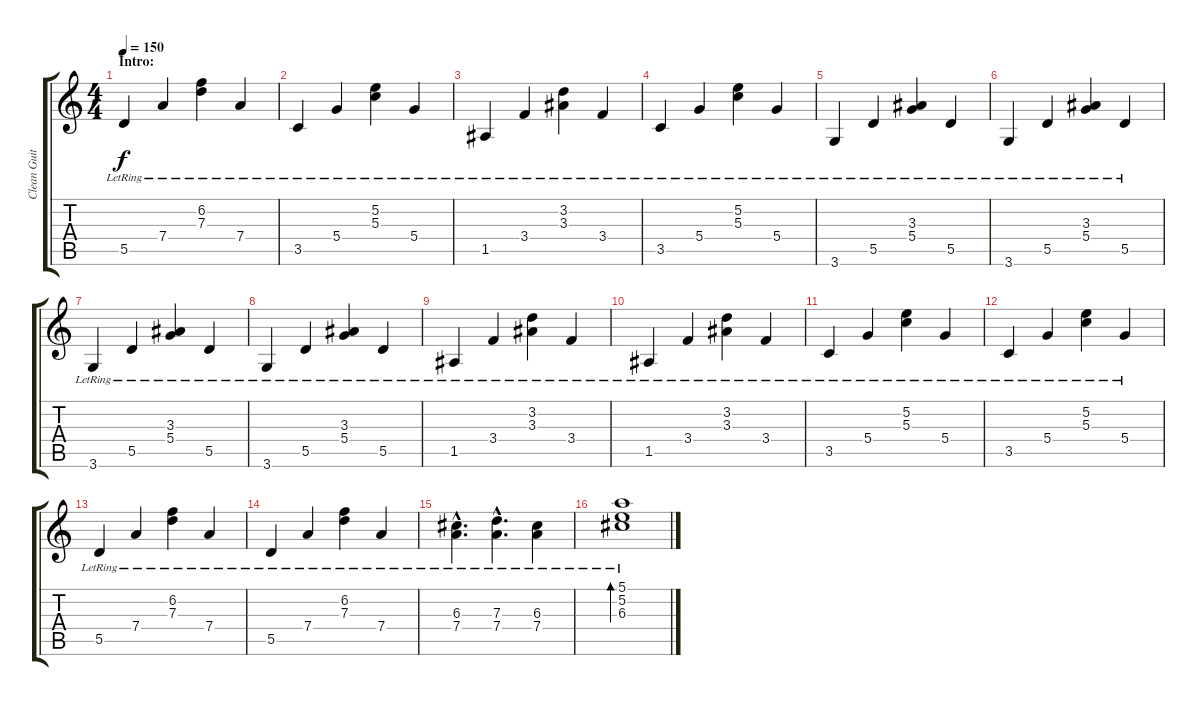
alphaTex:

\track ("Clean Guitar" "Clean Guit") {instrument electricguitarclean}
\staff {score tabs}
\tuning (E4 B3 G3 D3 A2 E2) {hide}
\ts (4 4)
\section ("" "Intro:")
\tempo 150
\clef g2
\ks c
5.5{lr}.4{dy f instrument electricguitarclean} 7.4{lr}.4 (6.2{lr} 7.3{lr}).4 7.4{lr}.4 |
3.5{lr}.4 5.4{lr}.4 (5.2{lr} 5.3{lr}).4 5.4{lr}.4 |
1.5{lr}.4 3.4{lr}.4 (3.2{lr} 3.3{lr}).4 3.4{lr}.4 |
3.5{lr}.4 5.4{lr}.4 (5.2{lr} 5.3{lr}).4 5.4{lr}.4 |
3.6{lr}.4 5.5{lr}.4 (3.3{lr} 5.4{lr}).4 5.5{lr}.4 |
3.6{lr}.4 5.5{lr}.4 (3.3{lr} 5.4{lr}).4 5.5{lr}.4 |
3.6{lr}.4 5.5{lr}.4 (3.3{lr} 5.4{lr}).4 5.5{lr}.4 |
3.6{lr}.4 5.5{lr}.4 (3.3{lr} 5.4{lr}).4 5.5{lr}.4 |
1.5{lr}.4 3.4{lr}.4 (3.2{lr} 3.3{lr}).4 3.4{lr}.4 |
1.5{lr}.4 3.4{lr}.4 (3.2{lr} 3.3{lr}).4 3.4{lr}.4 |
3.5{lr}.4 5.4{lr}.4 (5.2{lr} 5.3{lr}).4 5.4{lr}.4 |
3.5{lr}.4 5.4{lr}.4 (5.2{lr} 5.3{lr}).4 5.4{lr}.4 |
5.5{lr}.4 7.4{lr}.4 (6.2{lr} 7.3{lr}).4 7.4{lr}.4 |
5.5{lr}.4 7.4{lr}.4 (6.2{lr} 7.3{lr}).4 7.4{lr}.4 |
(6.3{hac lr} 7.4{hac lr}).4{d} (7.3{hac lr} 7.4{hac lr}).4{d} (6.3{lr} 7.4{lr}).4 |
(5.1{lr} 5.2{lr} 6.3{lr}).1{bd 120}
